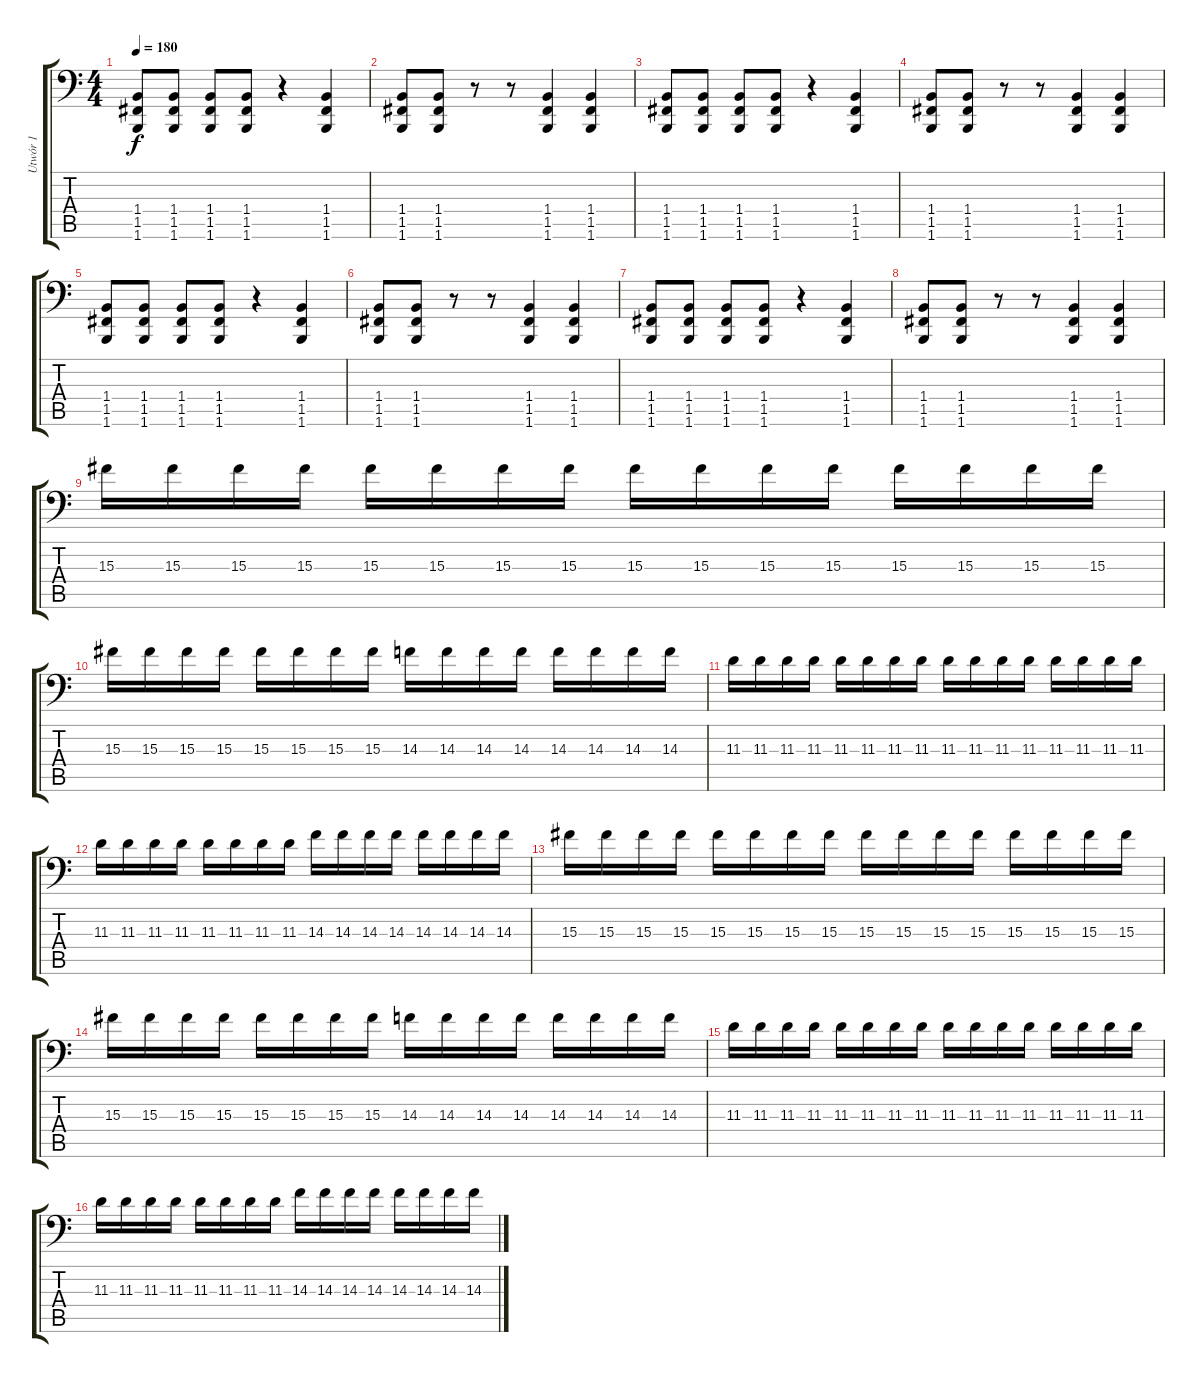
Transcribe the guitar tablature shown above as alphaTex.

\track ("Utwór 1" "Utwór 1") {instrument pad7halo}
\staff {score tabs}
\tuning (C4 G3 Eb3 Bb2 F2 Bb1) {hide}
\ts (4 4)
\tempo 180
\clef f4
\ks c
(1.4 1.5 1.6).8{dy f} (1.4 1.5 1.6).8 (1.4 1.5 1.6).8 (1.4 1.5 1.6).8 r.4 (1.4 1.5 1.6).4 |
(1.4 1.5 1.6).8 (1.4 1.5 1.6).8 r.8 r.8 (1.4 1.5 1.6).4 (1.4 1.5 1.6).4 |
(1.4 1.5 1.6).8 (1.4 1.5 1.6).8 (1.4 1.5 1.6).8 (1.4 1.5 1.6).8 r.4 (1.4 1.5 1.6).4 |
(1.4 1.5 1.6).8 (1.4 1.5 1.6).8 r.8 r.8 (1.4 1.5 1.6).4 (1.4 1.5 1.6).4 |
(1.4 1.5 1.6).8 (1.4 1.5 1.6).8 (1.4 1.5 1.6).8 (1.4 1.5 1.6).8 r.4 (1.4 1.5 1.6).4 |
(1.4 1.5 1.6).8 (1.4 1.5 1.6).8 r.8 r.8 (1.4 1.5 1.6).4 (1.4 1.5 1.6).4 |
(1.4 1.5 1.6).8 (1.4 1.5 1.6).8 (1.4 1.5 1.6).8 (1.4 1.5 1.6).8 r.4 (1.4 1.5 1.6).4 |
(1.4 1.5 1.6).8 (1.4 1.5 1.6).8 r.8 r.8 (1.4 1.5 1.6).4 (1.4 1.5 1.6).4 |
15.3.16 15.3.16 15.3.16 15.3.16 15.3.16 15.3.16 15.3.16 15.3.16 15.3.16 15.3.16 15.3.16 15.3.16 15.3.16 15.3.16 15.3.16 15.3.16 |
15.3.16 15.3.16 15.3.16 15.3.16 15.3.16 15.3.16 15.3.16 15.3.16 14.3.16 14.3.16 14.3.16 14.3.16 14.3.16 14.3.16 14.3.16 14.3.16 |
11.3.16 11.3.16 11.3.16 11.3.16 11.3.16 11.3.16 11.3.16 11.3.16 11.3.16 11.3.16 11.3.16 11.3.16 11.3.16 11.3.16 11.3.16 11.3.16 |
11.3.16 11.3.16 11.3.16 11.3.16 11.3.16 11.3.16 11.3.16 11.3.16 14.3.16 14.3.16 14.3.16 14.3.16 14.3.16 14.3.16 14.3.16 14.3.16 |
15.3.16 15.3.16 15.3.16 15.3.16 15.3.16 15.3.16 15.3.16 15.3.16 15.3.16 15.3.16 15.3.16 15.3.16 15.3.16 15.3.16 15.3.16 15.3.16 |
15.3.16 15.3.16 15.3.16 15.3.16 15.3.16 15.3.16 15.3.16 15.3.16 14.3.16 14.3.16 14.3.16 14.3.16 14.3.16 14.3.16 14.3.16 14.3.16 |
11.3.16 11.3.16 11.3.16 11.3.16 11.3.16 11.3.16 11.3.16 11.3.16 11.3.16 11.3.16 11.3.16 11.3.16 11.3.16 11.3.16 11.3.16 11.3.16 |
11.3.16 11.3.16 11.3.16 11.3.16 11.3.16 11.3.16 11.3.16 11.3.16 14.3.16 14.3.16 14.3.16 14.3.16 14.3.16 14.3.16 14.3.16 14.3.16
